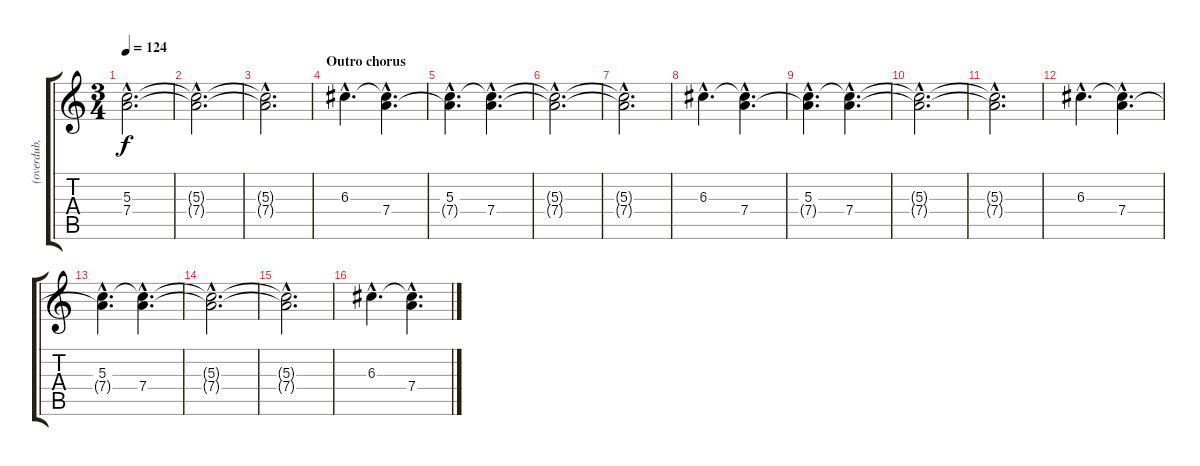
\track ("(overdub, 2nd guitar)" "(overdub, ") {instrument overdrivenguitar}
\staff {score tabs}
\tuning (E4 B3 G3 D3 A2 E2) {hide}
\ts (3 4)
\tempo 124
\clef g2
\ks c
(5.3{hac} 7.4{hac t}).2{d dy f} |
(5.3{hac t} 7.4{hac t}).2{d} |
(5.3{hac t} 7.4{hac t}).2{d} |
\section ("" "Outro chorus")
6.3{hac}.4{d} (6.3{hac t} 7.4{hac}).4{d} |
(5.3{hac} 7.4{hac t}).4{d} (5.3{hac t} 7.4{hac}).4{d} |
(5.3{hac t} 7.4{hac t}).2{d} |
(5.3{hac t} 7.4{hac t}).2{d} |
6.3{hac}.4{d} (6.3{hac t} 7.4{hac}).4{d} |
(5.3{hac} 7.4{hac t}).4{d} (5.3{hac t} 7.4{hac}).4{d} |
(5.3{hac t} 7.4{hac t}).2{d} |
(5.3{hac t} 7.4{hac t}).2{d} |
6.3{hac}.4{d} (6.3{hac t} 7.4{hac}).4{d} |
(5.3{hac} 7.4{hac t}).4{d} (5.3{hac t} 7.4{hac}).4{d} |
(5.3{hac t} 7.4{hac t}).2{d} |
(5.3{hac t} 7.4{hac t}).2{d} |
6.3{hac}.4{d} (6.3{hac t} 7.4{hac}).4{d}
